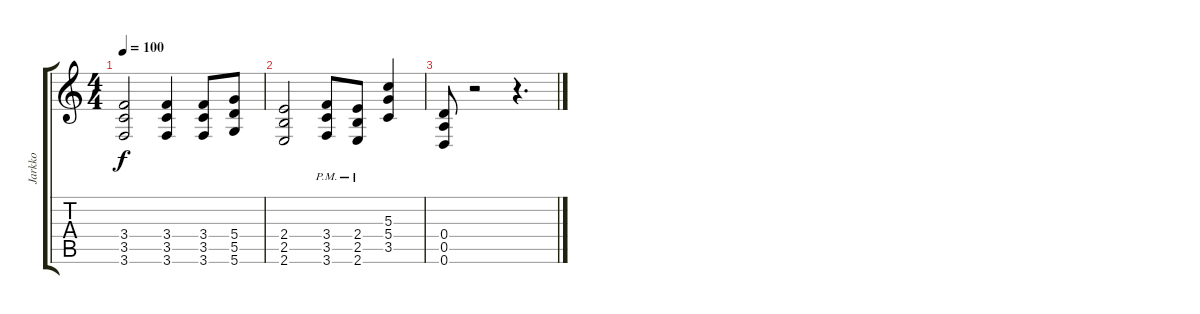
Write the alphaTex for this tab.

\track ("Jarkko" "Jarkko") {instrument distortionguitar}
\staff {score tabs}
\tuning (E4 B3 G3 D3 A2 D2) {hide}
\ts (4 4)
\tempo 100
\clef g2
\ks c
(3.4 3.5 3.6).2{dy f} (3.4 3.5 3.6).4 (3.4 3.5 3.6).8 (5.4 5.5 5.6).8 |
(2.4 2.5 2.6).2 (3.4{pm} 3.5{pm} 3.6{pm}).8 (2.4{pm} 2.5{pm} 2.6{pm}).8 (5.3 5.4 3.5).4 |
(0.4 0.5 0.6).8 r.2 r.4{d}
